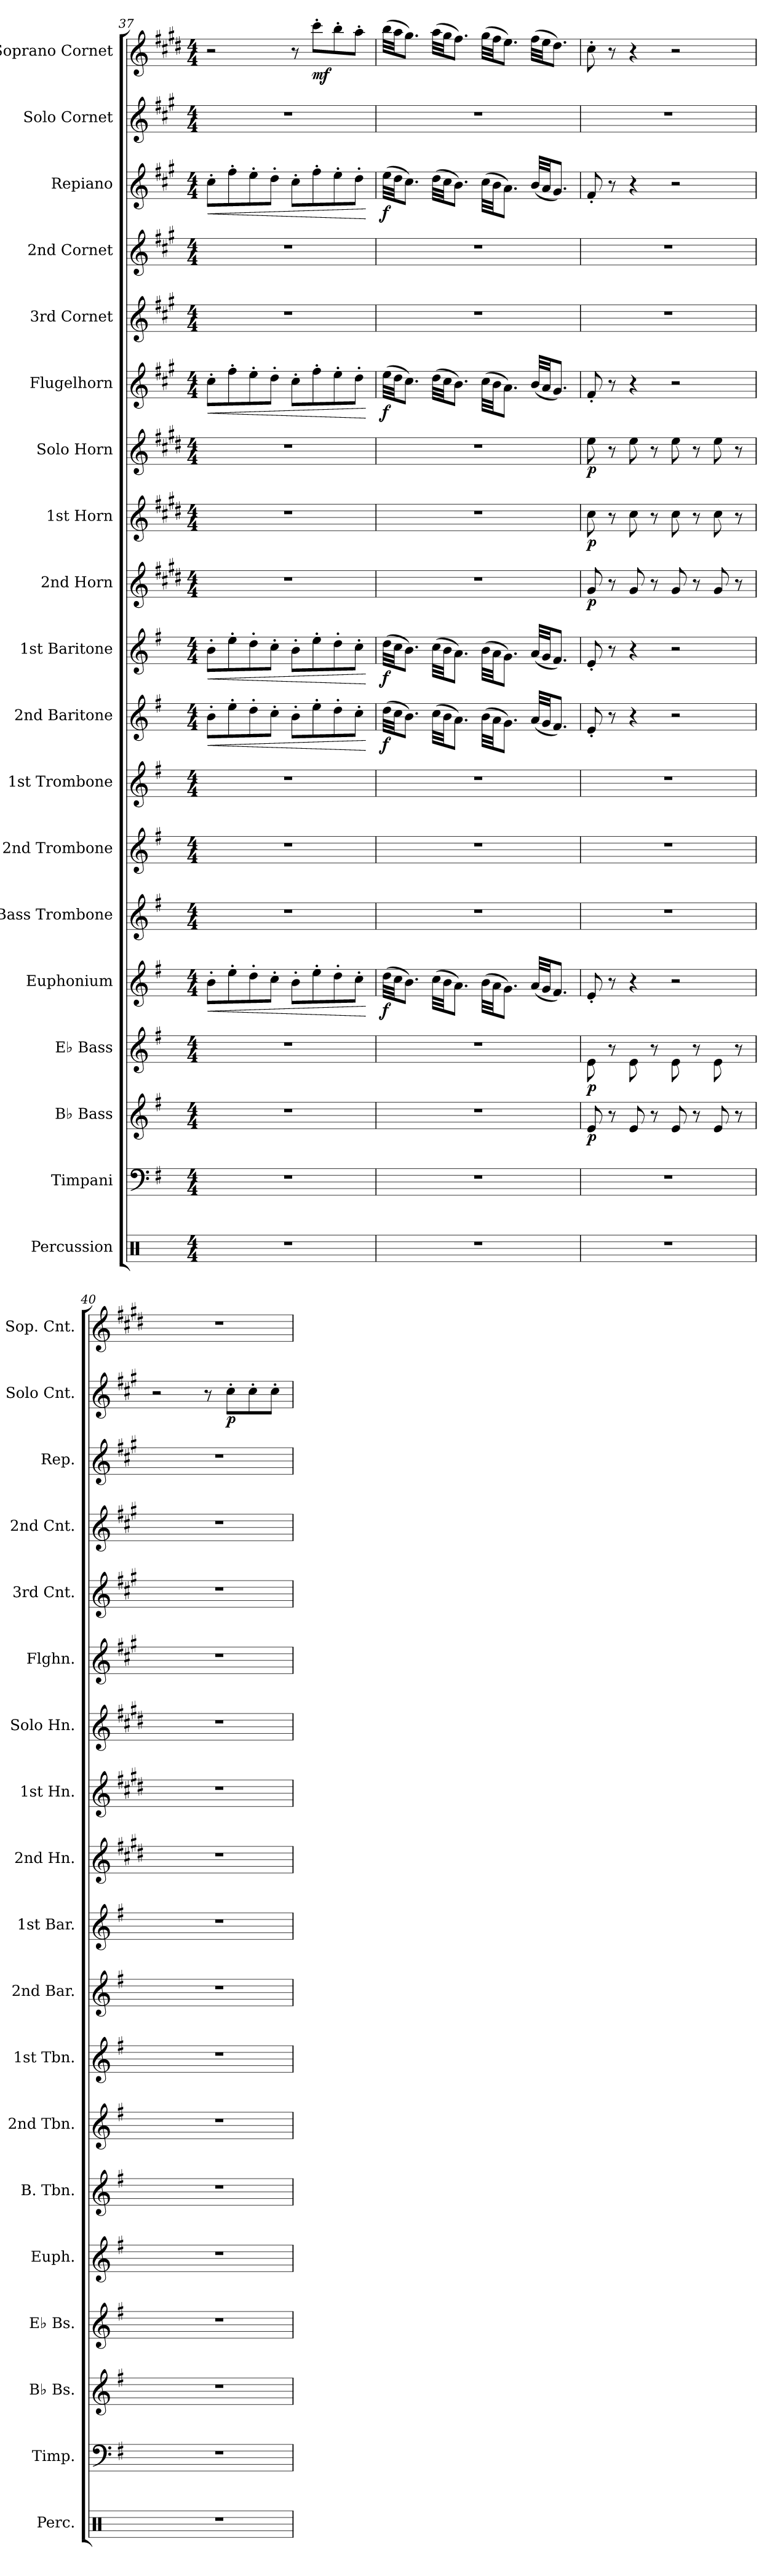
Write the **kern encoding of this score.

**kern	**kern	**kern	**dynam	**kern	**dynam	**kern	**dynam	**kern	**kern	**kern	**kern	**dynam	**kern	**dynam	**kern	**dynam	**kern	**dynam	**kern	**dynam	**kern	**dynam	**kern	**kern	**kern	**dynam	**kern	**dynam	**kern	**dynam
*part19	*part18	*part17	*part17	*part16	*part16	*part15	*part15	*part14	*part13	*part12	*part11	*part11	*part10	*part10	*part9	*part9	*part8	*part8	*part7	*part7	*part6	*part6	*part5	*part4	*part3	*part3	*part2	*part2	*part1	*part1
*staff19	*staff18	*staff17	*staff17	*staff16	*staff16	*staff15	*staff15	*staff14	*staff13	*staff12	*staff11	*staff11	*staff10	*staff10	*staff9	*staff9	*staff8	*staff8	*staff7	*staff7	*staff6	*staff6	*staff5	*staff4	*staff3	*staff3	*staff2	*staff2	*staff1	*staff1
*I"Percussion	*I"Timpani	*I"B♭ Bass	*	*I"E♭ Bass	*	*I"Euphonium	*	*I"Bass Trombone	*I"2nd Trombone	*I"1st Trombone	*I"2nd Baritone	*	*I"1st Baritone	*	*I"2nd Horn	*	*I"1st Horn	*	*I"Solo Horn	*	*I"Flugelhorn	*	*I"3rd Cornet	*I"2nd Cornet	*I"Repiano	*	*I"Solo Cornet	*	*I"Soprano Cornet	*
*I'Perc.	*I'Timp.	*I'B♭ Bs.	*	*I'E♭ Bs.	*	*I'Euph.	*	*I'B. Tbn.	*I'2nd Tbn.	*I'1st Tbn.	*I'2nd Bar.	*	*I'1st Bar.	*	*I'2nd Hn.	*	*I'1st Hn.	*	*I'Solo Hn.	*	*I'Flghn.	*	*I'3rd Cnt.	*I'2nd Cnt.	*I'Rep.	*	*I'Solo Cnt.	*	*I'Sop. Cnt.	*
*clefX	*clefF4	*clefG2	*	*clefG2	*	*clefG2	*	*clefG2	*clefG2	*clefG2	*clefG2	*	*clefG2	*	*clefG2	*	*clefG2	*	*clefG2	*	*clefG2	*	*clefG2	*clefG2	*clefG2	*	*clefG2	*	*clefG2	*
*	*	*ITrd15c26	*	*ITrd12c21	*	*ITrd8c14	*	*ITrd12c21	*ITrd8c14	*ITrd8c14	*ITrd8c14	*	*ITrd8c14	*	*ITrd5c9	*	*ITrd5c9	*	*ITrd5c9	*	*ITrd1c2	*	*ITrd1c2	*ITrd1c2	*ITrd1c2	*	*ITrd1c2	*	*ITrd-2c-3	*
*k[]	*k[f#]	*k[f#]	*	*k[f#]	*	*k[f#]	*	*k[f#]	*k[f#]	*k[f#]	*k[f#]	*	*k[f#]	*	*k[f#]	*	*k[f#]	*	*k[f#]	*	*k[f#]	*	*k[f#]	*k[f#]	*k[f#]	*	*k[f#]	*	*k[f#]	*
*M4/4	*M4/4	*M4/4	*	*M4/4	*	*M4/4	*	*M4/4	*M4/4	*M4/4	*M4/4	*	*M4/4	*	*M4/4	*	*M4/4	*	*M4/4	*	*M4/4	*	*M4/4	*M4/4	*M4/4	*	*M4/4	*	*M4/4	*
=37	=37	=37	=37	=37	=37	=37	=37	=37	=37	=37	=37	=37	=37	=37	=37	=37	=37	=37	=37	=37	=37	=37	=37	=37	=37	=37	=37	=37	=37	=37
!	!	!	!	!	!	!	!LO:HP:b	!	!	!	!	!LO:HP:b	!	!LO:HP:b	!	!	!	!	!	!	!	!LO:HP:b	!	!	!	!LO:HP:b	!	!	!	!
1r	1r	1r	.	1r	.	8B'\L	<	1r	1r	1r	8B'\L	<	8B'\L	<	1r	.	1r	.	1r	.	8b'\L	<	1r	1r	8b'\L	<	1r	.	2r	.
.	.	.	.	.	.	8e'\	.	.	.	.	8e'\	.	8e'\	.	.	.	.	.	.	.	8ee'\	.	.	.	8ee'\	.	.	.	.	.
.	.	.	.	.	.	8d'\	.	.	.	.	8d'\	.	8d'\	.	.	.	.	.	.	.	8dd'\	.	.	.	8dd'\	.	.	.	.	.
.	.	.	.	.	.	8c'\J	.	.	.	.	8c'\J	.	8c'\J	.	.	.	.	.	.	.	8cc'\J	.	.	.	8cc'\J	.	.	.	.	.
.	.	.	.	.	.	8B'\L	.	.	.	.	8B'\L	.	8B'\L	.	.	.	.	.	.	.	8b'\L	.	.	.	8b'\L	.	.	.	8r	.
!	!	!	!	!	!	!	!	!	!	!	!	!	!	!	!	!	!	!	!	!	!	!	!	!	!	!	!	!	!	!LO:DY:b
.	.	.	.	.	.	8e'\	.	.	.	.	8e'\	.	8e'\	.	.	.	.	.	.	.	8ee'\	.	.	.	8ee'\	.	.	.	8eee'\L	mf
.	.	.	.	.	.	8d'\	.	.	.	.	8d'\	.	8d'\	.	.	.	.	.	.	.	8dd'\	.	.	.	8dd'\	.	.	.	8ddd'\	.
.	.	.	.	.	.	8c'\J	.	.	.	.	8c'\J	.	8c'\J	.	.	.	.	.	.	.	8cc'\J	.	.	.	8cc'\J	.	.	.	8ccc'\J	.
.	.	.	.	.	.	.	[	.	.	.	.	[	.	[	.	.	.	.	.	.	.	[	.	.	.	[	.	.	.	.
=38	=38	=38	=38	=38	=38	=38	=38	=38	=38	=38	=38	=38	=38	=38	=38	=38	=38	=38	=38	=38	=38	=38	=38	=38	=38	=38	=38	=38	=38	=38
!	!	!	!	!	!	!	!LO:DY:b	!	!	!	!	!LO:DY:b	!	!LO:DY:b	!	!	!	!	!	!	!	!LO:DY:b	!	!	!	!LO:DY:b	!	!	!	!
1r	1r	1r	.	1r	.	(>32d\LLL	f	1r	1r	1r	(>32d\LLL	f	(>32d\LLL	f	1r	.	1r	.	1r	.	(>32dd\LLL	f	1r	1r	(>32dd\LLL	f	1r	.	(>32ddd\LLL	.
.	.	.	.	.	.	32c\JJ	.	.	.	.	32c\JJ	.	32c\JJ	.	.	.	.	.	.	.	32cc\JJ	.	.	.	32cc\JJ	.	.	.	32ccc\JJ	.
.	.	.	.	.	.	8.B\J)	.	.	.	.	8.B\J)	.	8.B\J)	.	.	.	.	.	.	.	8.b\J)	.	.	.	8.b\J)	.	.	.	8.bb\J)	.
.	.	.	.	.	.	(>32c\LLL	.	.	.	.	(>32c\LLL	.	(>32c\LLL	.	.	.	.	.	.	.	(>32cc\LLL	.	.	.	(>32cc\LLL	.	.	.	(>32ccc\LLL	.
.	.	.	.	.	.	32B\JJ	.	.	.	.	32B\JJ	.	32B\JJ	.	.	.	.	.	.	.	32b\JJ	.	.	.	32b\JJ	.	.	.	32bb\JJ	.
.	.	.	.	.	.	8.A\J)	.	.	.	.	8.A\J)	.	8.A\J)	.	.	.	.	.	.	.	8.a\J)	.	.	.	8.a\J)	.	.	.	8.aa\J)	.
.	.	.	.	.	.	(>32B\LLL	.	.	.	.	(>32B\LLL	.	(>32B\LLL	.	.	.	.	.	.	.	(>32b\LLL	.	.	.	(>32b\LLL	.	.	.	(>32bb\LLL	.
.	.	.	.	.	.	32A\JJ	.	.	.	.	32A\JJ	.	32A\JJ	.	.	.	.	.	.	.	32a\JJ	.	.	.	32a\JJ	.	.	.	32aa\JJ	.
.	.	.	.	.	.	8.G\J)	.	.	.	.	8.G\J)	.	8.G\J)	.	.	.	.	.	.	.	8.g\J)	.	.	.	8.g\J)	.	.	.	8.gg\J)	.
.	.	.	.	.	.	(<32A/LLL	.	.	.	.	(<32A/LLL	.	(<32A/LLL	.	.	.	.	.	.	.	(<32a/LLL	.	.	.	(<32a/LLL	.	.	.	(>32aa\LLL	.
.	.	.	.	.	.	32G/JJ	.	.	.	.	32G/JJ	.	32G/JJ	.	.	.	.	.	.	.	32g/JJ	.	.	.	32g/JJ	.	.	.	32gg\JJ	.
.	.	.	.	.	.	8.F#/J)	.	.	.	.	8.F#/J)	.	8.F#/J)	.	.	.	.	.	.	.	8.f#/J)	.	.	.	8.f#/J)	.	.	.	8.ff#\J)	.
!!LO:PB:g=z
=39	=39	=39	=39	=39	=39	=39	=39	=39	=39	=39	=39	=39	=39	=39	=39	=39	=39	=39	=39	=39	=39	=39	=39	=39	=39	=39	=39	=39	=39	=39
!	!	!	!LO:DY:b	!	!LO:DY:b	!	!	!	!	!	!	!	!	!	!	!LO:DY:b	!	!LO:DY:b	!	!LO:DY:b	!	!	!	!	!	!	!	!	!	!
1r	1r	8EE/	p	8E\	p	8E'/	.	1r	1r	1r	8E'/	.	8E'/	.	8B/	p	8e\	p	8g\	p	8e'/	.	1r	1r	8e'/	.	1r	.	8ee'\	.
.	.	8r	.	8r	.	8r	.	.	.	.	8r	.	8r	.	8r	.	8r	.	8r	.	8r	.	.	.	8r	.	.	.	8r	.
.	.	8EE/	.	8E\	.	4r	.	.	.	.	4r	.	4r	.	8B/	.	8e\	.	8g\	.	4r	.	.	.	4r	.	.	.	4r	.
.	.	8r	.	8r	.	.	.	.	.	.	.	.	.	.	8r	.	8r	.	8r	.	.	.	.	.	.	.	.	.	.	.
.	.	8EE/	.	8E\	.	2r	.	.	.	.	2r	.	2r	.	8B/	.	8e\	.	8g\	.	2r	.	.	.	2r	.	.	.	2r	.
.	.	8r	.	8r	.	.	.	.	.	.	.	.	.	.	8r	.	8r	.	8r	.	.	.	.	.	.	.	.	.	.	.
.	.	8EE/	.	8E\	.	.	.	.	.	.	.	.	.	.	8B/	.	8e\	.	8g\	.	.	.	.	.	.	.	.	.	.	.
.	.	8r	.	8r	.	.	.	.	.	.	.	.	.	.	8r	.	8r	.	8r	.	.	.	.	.	.	.	.	.	.	.
=40	=40	=40	=40	=40	=40	=40	=40	=40	=40	=40	=40	=40	=40	=40	=40	=40	=40	=40	=40	=40	=40	=40	=40	=40	=40	=40	=40	=40	=40	=40
1r	1r	1r	.	1r	.	1r	.	1r	1r	1r	1r	.	1r	.	1r	.	1r	.	1r	.	1r	.	1r	1r	1r	.	2r	.	1r	.
.	.	.	.	.	.	.	.	.	.	.	.	.	.	.	.	.	.	.	.	.	.	.	.	.	.	.	8r	.	.	.
!	!	!	!	!	!	!	!	!	!	!	!	!	!	!	!	!	!	!	!	!	!	!	!	!	!	!	!	!LO:DY:b	!	!
.	.	.	.	.	.	.	.	.	.	.	.	.	.	.	.	.	.	.	.	.	.	.	.	.	.	.	8b'\L	p	.	.
.	.	.	.	.	.	.	.	.	.	.	.	.	.	.	.	.	.	.	.	.	.	.	.	.	.	.	8b'\	.	.	.
.	.	.	.	.	.	.	.	.	.	.	.	.	.	.	.	.	.	.	.	.	.	.	.	.	.	.	8b'\J	.	.	.
=	=	=	=	=	=	=	=	=	=	=	=	=	=	=	=	=	=	=	=	=	=	=	=	=	=	=	=	=	=	=
*-	*-	*-	*-	*-	*-	*-	*-	*-	*-	*-	*-	*-	*-	*-	*-	*-	*-	*-	*-	*-	*-	*-	*-	*-	*-	*-	*-	*-	*-	*-
